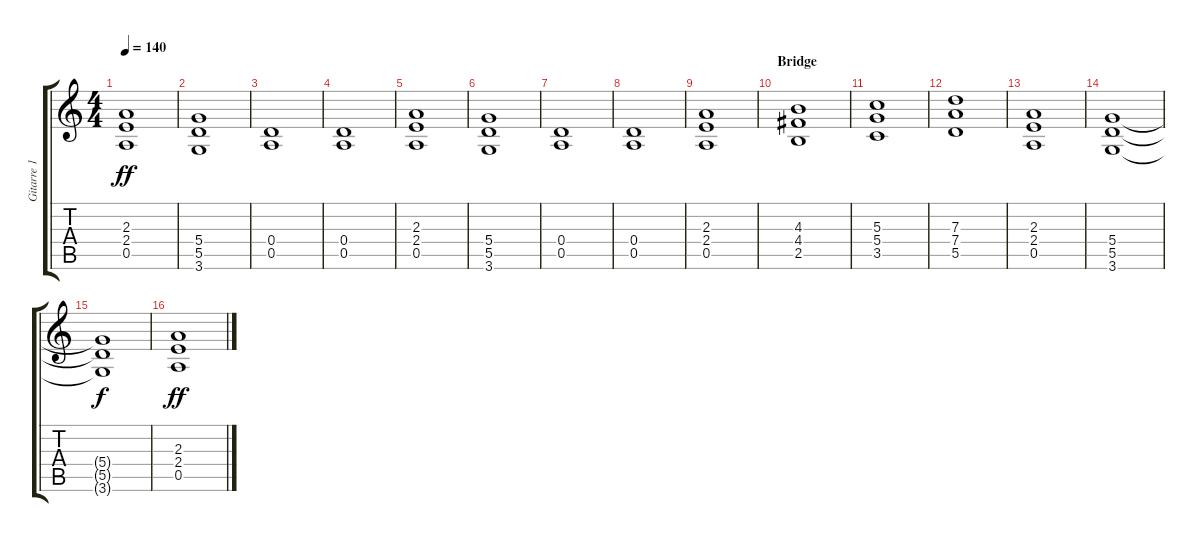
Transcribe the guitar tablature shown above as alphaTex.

\track ("Gitarre 1 - Farin Urlaub" "Gitarre 1 ") {instrument distortionguitar}
\staff {score tabs}
\tuning (E4 B3 G3 D3 A2 E2) {hide}
\ts (4 4)
\tempo 140
\clef g2
\ks c
(2.3 2.4 0.5).1{dy ff} |
(5.4 5.5 3.6).1 |
(0.4 0.5).1 |
(0.4 0.5).1 |
(2.3 2.4 0.5).1 |
(5.4 5.5 3.6).1 |
(0.4 0.5).1 |
(0.4 0.5).1 |
(2.3 2.4 0.5).1 |
\section ("" "Bridge")
(4.3 4.4 2.5).1 |
(5.3 5.4 3.5).1 |
(7.3 7.4 5.5).1 |
(2.3 2.4 0.5).1 |
(5.4 5.5 3.6).1 |
(5.4{t} 5.5{t} 3.6{t}).1{dy f} |
(2.3 2.4 0.5).1{dy ff}
